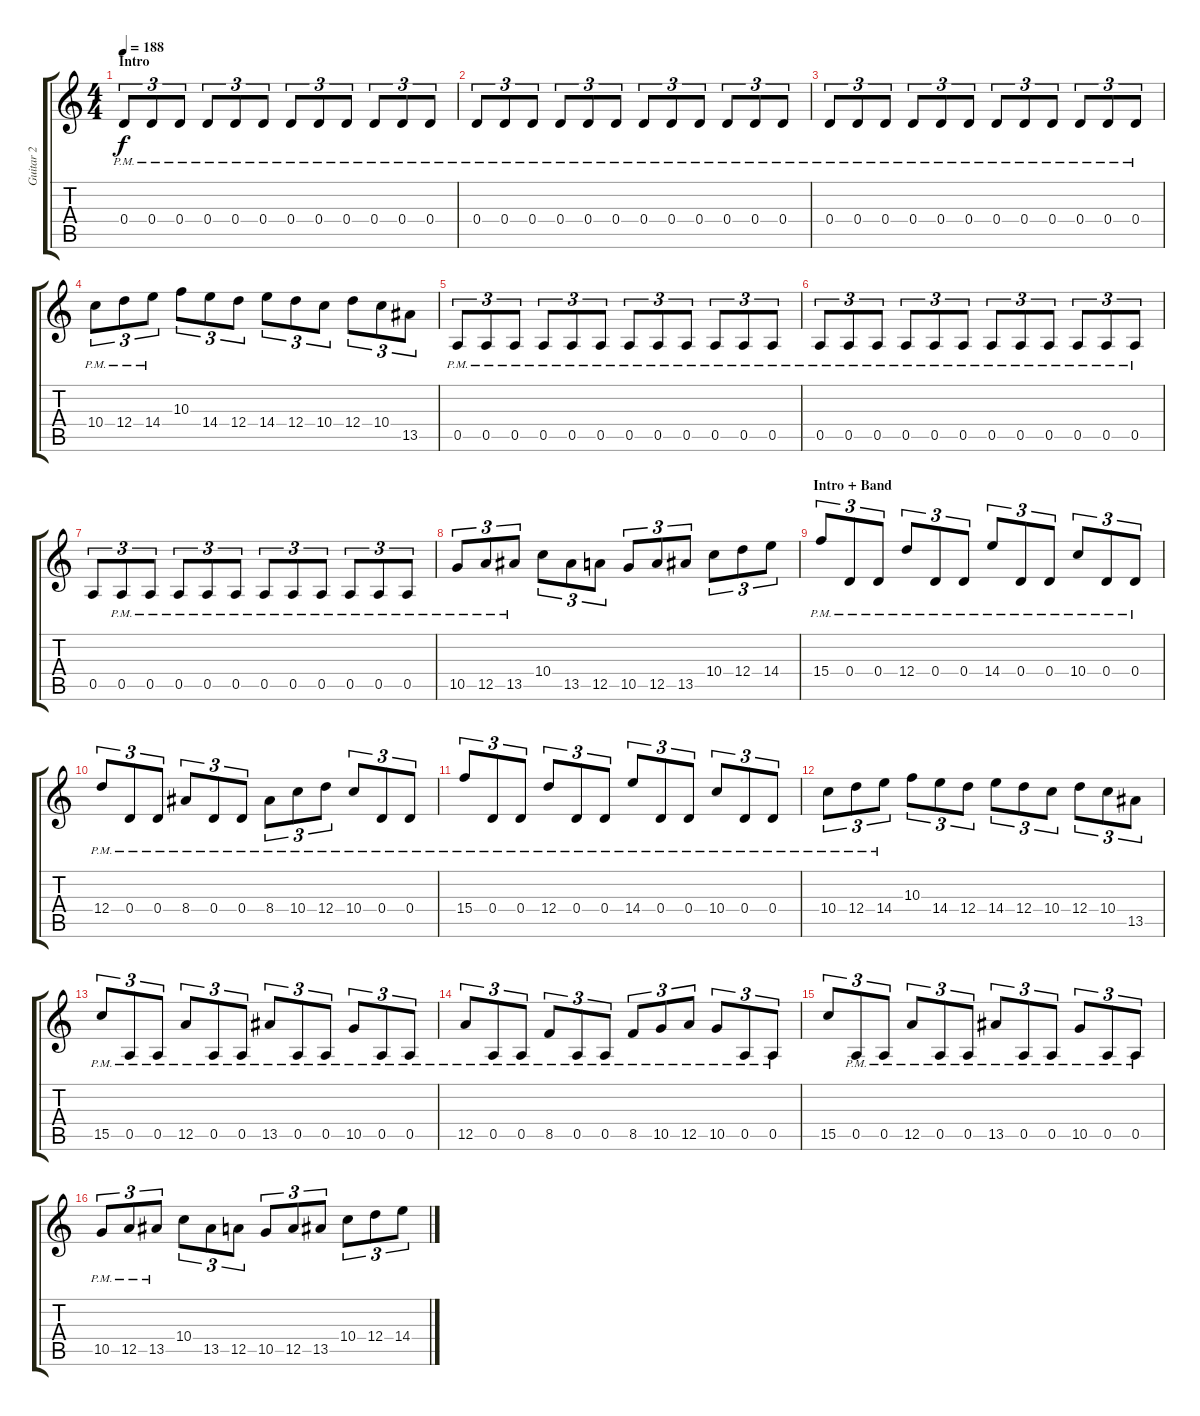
\track ("Guitar 2" "Guitar 2") {instrument distortionguitar}
\staff {score tabs}
\tuning (E4 B3 G3 D3 A2 E2) {hide}
\ts (4 4)
\section ("" "Intro")
\tempo 188
\clef g2
\ks c
0.4{pm}.8{tu (3 2) dy f instrument distortionguitar} 0.4{pm}.8{tu (3 2)} 0.4{pm}.8{tu (3 2)} 0.4{pm}.8{tu (3 2)} 0.4{pm}.8{tu (3 2)} 0.4{pm}.8{tu (3 2)} 0.4{pm}.8{tu (3 2)} 0.4{pm}.8{tu (3 2)} 0.4{pm}.8{tu (3 2)} 0.4{pm}.8{tu (3 2)} 0.4{pm}.8{tu (3 2)} 0.4{pm}.8{tu (3 2)} |
0.4{pm}.8{tu (3 2)} 0.4{pm}.8{tu (3 2)} 0.4{pm}.8{tu (3 2)} 0.4{pm}.8{tu (3 2)} 0.4{pm}.8{tu (3 2)} 0.4{pm}.8{tu (3 2)} 0.4{pm}.8{tu (3 2)} 0.4{pm}.8{tu (3 2)} 0.4{pm}.8{tu (3 2)} 0.4{pm}.8{tu (3 2)} 0.4{pm}.8{tu (3 2)} 0.4{pm}.8{tu (3 2)} |
0.4{pm}.8{tu (3 2)} 0.4{pm}.8{tu (3 2)} 0.4{pm}.8{tu (3 2)} 0.4{pm}.8{tu (3 2)} 0.4{pm}.8{tu (3 2)} 0.4{pm}.8{tu (3 2)} 0.4{pm}.8{tu (3 2)} 0.4{pm}.8{tu (3 2)} 0.4{pm}.8{tu (3 2)} 0.4{pm}.8{tu (3 2)} 0.4{pm}.8{tu (3 2)} 0.4{pm}.8{tu (3 2)} |
10.4{pm}.8{tu (3 2)} 12.4{pm}.8{tu (3 2)} 14.4{pm}.8{tu (3 2)} 10.3.8{tu (3 2)} 14.4.8{tu (3 2)} 12.4.8{tu (3 2)} 14.4.8{tu (3 2)} 12.4.8{tu (3 2)} 10.4.8{tu (3 2)} 12.4.8{tu (3 2)} 10.4.8{tu (3 2)} 13.5.8{tu (3 2)} |
0.5{pm}.8{tu (3 2)} 0.5{pm}.8{tu (3 2)} 0.5{pm}.8{tu (3 2)} 0.5{pm}.8{tu (3 2)} 0.5{pm}.8{tu (3 2)} 0.5{pm}.8{tu (3 2)} 0.5{pm}.8{tu (3 2)} 0.5{pm}.8{tu (3 2)} 0.5{pm}.8{tu (3 2)} 0.5{pm}.8{tu (3 2)} 0.5{pm}.8{tu (3 2)} 0.5{pm}.8{tu (3 2)} |
0.5{pm}.8{tu (3 2)} 0.5{pm}.8{tu (3 2)} 0.5{pm}.8{tu (3 2)} 0.5{pm}.8{tu (3 2)} 0.5{pm}.8{tu (3 2)} 0.5{pm}.8{tu (3 2)} 0.5{pm}.8{tu (3 2)} 0.5{pm}.8{tu (3 2)} 0.5{pm}.8{tu (3 2)} 0.5{pm}.8{tu (3 2)} 0.5{pm}.8{tu (3 2)} 0.5{pm}.8{tu (3 2)} |
0.5.8{tu (3 2)} 0.5{pm}.8{tu (3 2)} 0.5{pm}.8{tu (3 2)} 0.5{pm}.8{tu (3 2)} 0.5{pm}.8{tu (3 2)} 0.5{pm}.8{tu (3 2)} 0.5{pm}.8{tu (3 2)} 0.5{pm}.8{tu (3 2)} 0.5{pm}.8{tu (3 2)} 0.5{pm}.8{tu (3 2)} 0.5{pm}.8{tu (3 2)} 0.5{pm}.8{tu (3 2)} |
10.5{pm}.8{tu (3 2)} 12.5{pm}.8{tu (3 2)} 13.5{pm}.8{tu (3 2)} 10.4.8{tu (3 2)} 13.5.8{tu (3 2)} 12.5.8{tu (3 2)} 10.5.8{tu (3 2)} 12.5.8{tu (3 2)} 13.5.8{tu (3 2)} 10.4.8{tu (3 2)} 12.4.8{tu (3 2)} 14.4.8{tu (3 2)} |
\section ("" "Intro + Band")
15.4{pm}.8{tu (3 2)} 0.4{pm}.8{tu (3 2)} 0.4{pm}.8{tu (3 2)} 12.4{pm}.8{tu (3 2)} 0.4{pm}.8{tu (3 2)} 0.4{pm}.8{tu (3 2)} 14.4{pm}.8{tu (3 2)} 0.4{pm}.8{tu (3 2)} 0.4{pm}.8{tu (3 2)} 10.4{pm}.8{tu (3 2)} 0.4{pm}.8{tu (3 2)} 0.4{pm}.8{tu (3 2)} |
12.4{pm}.8{tu (3 2)} 0.4{pm}.8{tu (3 2)} 0.4{pm}.8{tu (3 2)} 8.4{pm}.8{tu (3 2)} 0.4{pm}.8{tu (3 2)} 0.4{pm}.8{tu (3 2)} 8.4{pm}.8{tu (3 2)} 10.4{pm}.8{tu (3 2)} 12.4{pm}.8{tu (3 2)} 10.4{pm}.8{tu (3 2)} 0.4{pm}.8{tu (3 2)} 0.4{pm}.8{tu (3 2)} |
15.4{pm}.8{tu (3 2)} 0.4{pm}.8{tu (3 2)} 0.4{pm}.8{tu (3 2)} 12.4{pm}.8{tu (3 2)} 0.4{pm}.8{tu (3 2)} 0.4{pm}.8{tu (3 2)} 14.4{pm}.8{tu (3 2)} 0.4{pm}.8{tu (3 2)} 0.4{pm}.8{tu (3 2)} 10.4{pm}.8{tu (3 2)} 0.4{pm}.8{tu (3 2)} 0.4{pm}.8{tu (3 2)} |
10.4{pm}.8{tu (3 2)} 12.4{pm}.8{tu (3 2)} 14.4{pm}.8{tu (3 2)} 10.3.8{tu (3 2)} 14.4.8{tu (3 2)} 12.4.8{tu (3 2)} 14.4.8{tu (3 2)} 12.4.8{tu (3 2)} 10.4.8{tu (3 2)} 12.4.8{tu (3 2)} 10.4.8{tu (3 2)} 13.5.8{tu (3 2)} |
15.5{pm}.8{tu (3 2)} 0.5{pm}.8{tu (3 2)} 0.5{pm}.8{tu (3 2)} 12.5{pm}.8{tu (3 2)} 0.5{pm}.8{tu (3 2)} 0.5{pm}.8{tu (3 2)} 13.5{pm}.8{tu (3 2)} 0.5{pm}.8{tu (3 2)} 0.5{pm}.8{tu (3 2)} 10.5{pm}.8{tu (3 2)} 0.5{pm}.8{tu (3 2)} 0.5{pm}.8{tu (3 2)} |
12.5{pm}.8{tu (3 2)} 0.5{pm}.8{tu (3 2)} 0.5{pm}.8{tu (3 2)} 8.5{pm}.8{tu (3 2)} 0.5{pm}.8{tu (3 2)} 0.5{pm}.8{tu (3 2)} 8.5{pm}.8{tu (3 2)} 10.5{pm}.8{tu (3 2)} 12.5{pm}.8{tu (3 2)} 10.5{pm}.8{tu (3 2)} 0.5{pm}.8{tu (3 2)} 0.5{pm}.8{tu (3 2)} |
15.5.8{tu (3 2)} 0.5{pm}.8{tu (3 2)} 0.5{pm}.8{tu (3 2)} 12.5{pm}.8{tu (3 2)} 0.5{pm}.8{tu (3 2)} 0.5{pm}.8{tu (3 2)} 13.5{pm}.8{tu (3 2)} 0.5{pm}.8{tu (3 2)} 0.5{pm}.8{tu (3 2)} 10.5{pm}.8{tu (3 2)} 0.5{pm}.8{tu (3 2)} 0.5{pm}.8{tu (3 2)} |
10.5{pm}.8{tu (3 2)} 12.5{pm}.8{tu (3 2)} 13.5{pm}.8{tu (3 2)} 10.4.8{tu (3 2)} 13.5.8{tu (3 2)} 12.5.8{tu (3 2)} 10.5.8{tu (3 2)} 12.5.8{tu (3 2)} 13.5.8{tu (3 2)} 10.4.8{tu (3 2)} 12.4.8{tu (3 2)} 14.4.8{tu (3 2)}
